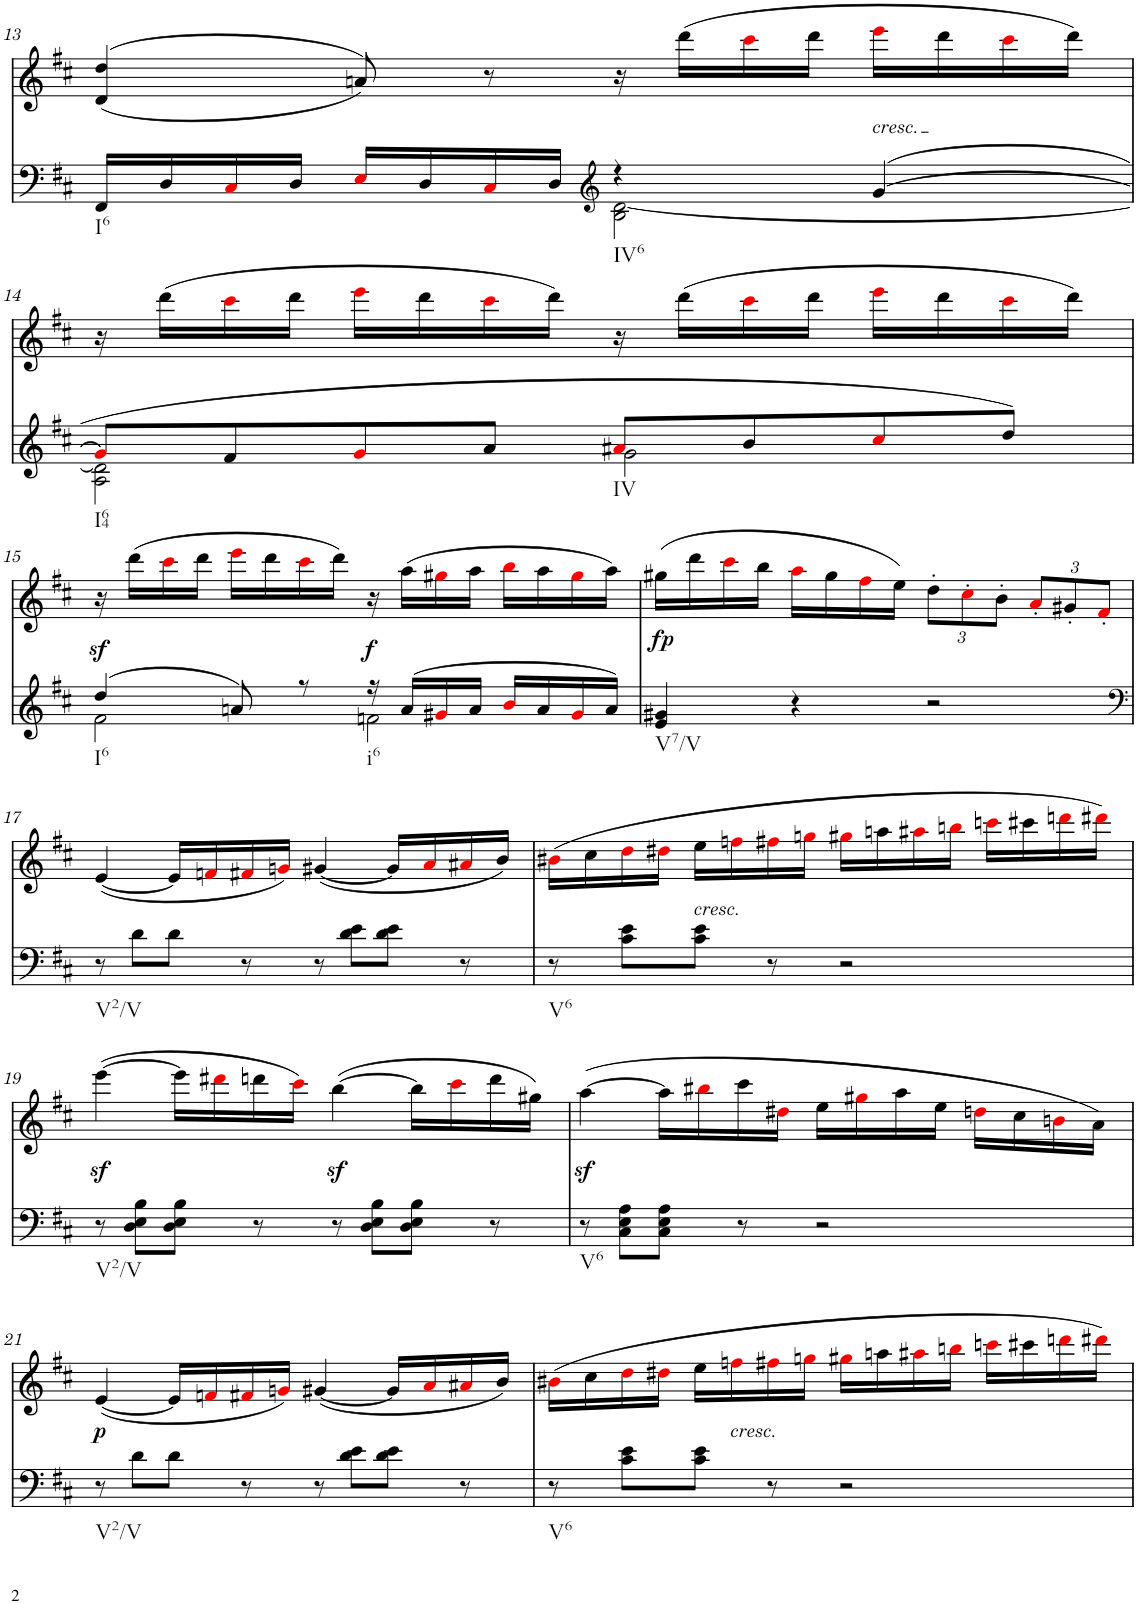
**kern	**kern	**text	**dynam
*part2	*part1	*part1	*part1
*staff2	*staff1	*staff1	*staff1
*I"Piano	*I"Piano	*	*
*I'Pno	*I'Pno	*	*
!!LO:PB:g=z
*clefF4	*clefG2	*	*
*k[f#c#]	*k[f#c#]	*	*
*D:	*D:	*	*
*M4/4	*M4/4	*	*
=13	=13	=13	=13
*^	*	*	*
!LO:TX:b:t=I6	!	!	!	!
16FF#/LL	2ryy	((>4d/ 4dd/	.	.
16D/	.	.	.	.
16C#i/	.	.	.	.
16D/JJ	.	.	.	.
16Ei/LL	.	8an/))	.	.
16D/	.	.	.	.
16C#i/	.	8r	.	.
16D/JJ	.	.	.	.
*clefG2	*	*	*	*
!LO:TX:b:t=IV6	!	!	!	!
4r	2B\ [2d\	16r	.	.
!	!	!	!LO:LY:b	!
.	.	(16ddd\LL	<	.
.	.	16ccc#i\	.	.
.	.	16ddd\JJ	.	.
!	!	!LO:TX:b:i:t=cresc.	!	!
([4g/	.	16eeei\LL	.	.
.	.	16ddd\	.	.
.	.	16ccc#i\	.	.
.	.	16ddd\JJ)	.	.
!!LO:LB:g=z
=14	=14	=14	=14	=14
!LO:TX:b:t=I64	!	!	!	!
8gi/L]	2A\ 2d\]	16r	.	.
.	.	(16ddd\LL	.	.
8f#/	.	16ccc#i\	.	.
.	.	16ddd\JJ	.	.
8gi/	.	16eeei\LL	.	.
.	.	16ddd\	.	.
8a/J	.	16ccc#i\	.	.
.	.	16ddd\JJ)	.	.
!LO:TX:b:t=IV	!	!	!	!
8a#Xi/L	2g\	16r	.	.
.	.	(16ddd\LL	.	.
8b/	.	16ccc#i\	.	.
.	.	16ddd\JJ	.	.
8cc#i/	.	16eeei\LL	.	.
.	.	16ddd\	.	.
8dd/J)	.	16ccc#i\	.	.
.	.	16ddd\JJ)	.	.
!!LO:LB:g=z
=15	=15	=15	=15	=15
!LO:TX:b:t=I6	!	!	!	!
!	!	!	!	!LO:DY:b
(4dd/	2f#\	16r	.	sf
.	.	(16ddd\LL	.	.
.	.	16ccc#i\	.	.
.	.	16ddd\JJ	.	.
8an/)	.	16eeei\LL	.	.
.	.	16ddd\	.	.
8r	.	16ccc#i\	.	.
.	.	16ddd\JJ)	.	.
!LO:TX:b:t=i6	!	!	!	!
!	!	!	!	!LO:DY:b
16r	2fn\	16r	.	f
!	!	!	!LO:LY:b	!
(16a/LL	.	(16aa\LL	f	.
16g#Xi/	.	16gg#Xi\	.	.
16a/JJ	.	16aa\JJ	.	.
16bi/LL	.	16bbi\LL	.	.
16a/	.	16aa\	.	.
16g#i/	.	16gg#i\	.	.
16a/JJ)	.	16aa\JJ)	.	.
*v	*v	*	*	*
=16	=16	=16	=16
!LO:TX:b:t=V7/V	!	!	!
!	!	!	!LO:DY:b
4e/ 4g#X/	(16gg#X\LL	.	fp
.	16ddd\	.	.
.	16ccc#i\	.	.
.	16bb\JJ	.	.
4r	16aai\LL	.	.
.	16gg#\	.	.
.	16ff#i\	.	.
.	16ee\JJ)	.	.
*	*Xbrackettup	*	*
2r	12dd'\L	.	.
.	12cc#'i\	.	.
.	12b'\J	.	.
.	12a'i/L	.	.
.	12g#X'/	.	.
.	12f#'i/J	.	.
!!LO:LB:g=z
=17	=17	=17	=17
*clefF4	*	*	*
!LO:TX:b:t=V2/V	!	!	!
8r	([4e/	.	.
8d\L	.	.	.
8d\J	16e/LL]	.	.
.	16fni/	.	.
8r	16f#Xi/	.	.
.	16gni/JJ)	.	.
8r	([4g#X/	.	.
8d\ 8e\L	.	.	.
8d\ 8e\J	16g#/LL]	.	.
.	16ai/	.	.
8r	16a#Xi/	.	.
.	16b/JJ)	.	.
=18	=18	=18	=18
!LO:TX:b:t=V6	!	!	!
8r	(16b#Xi\LL	.	.
.	16cc#\	.	.
8c#\ 8e\L	16ddi\	.	.
!	!	!LO:LY:b	!
.	16dd#Xi\JJ	<	.
!	!LO:TX:b:i:t=cresc.	!	!
8c#\ 8e\J	16ee\LL	.	.
.	16ffni\	.	.
8r	16ff#Xi\	.	.
.	16ggni\JJ	.	.
2r	16gg#Xi\LL	.	.
.	16aan\	.	.
.	16aa#Xi\	.	.
.	16bbni\JJ	.	.
.	16cccni\LL	.	.
.	16ccc#X\	.	.
.	16dddni\	.	.
.	16ddd#Xi\JJ)	.	.
!!LO:LB:g=z
=19	=19	=19	=19
!LO:TX:b:t=V2/V	!	!	!
8r	([4eeez<\	.	.
8D\ 8E\ 8B\L	.	.	.
8D\ 8E\ 8B\J	16eee\LL]	.	.
.	16ddd#Xi\	.	.
8r	16dddn\	.	.
.	16ccc#i\JJ)	.	.
8r	([4bbz<\	.	.
8D\ 8E\ 8B\L	.	.	.
8D\ 8E\ 8B\J	16bb\LL]	.	.
.	16ccc#i\	.	.
8r	16ddd\	.	.
.	16gg#X\JJ)	.	.
=20	=20	=20	=20
!LO:TX:b:t=V6	!	!	!
8r	([4aaz<\	.	.
8C#\ 8E\ 8A\L	.	.	.
8C#\ 8E\ 8A\J	16aa\LL]	.	.
.	16bb#Xi\	.	.
8r	16ccc#\	.	.
.	16dd#Xi\JJ	.	.
2r	16ee\LL	.	.
.	16gg#Xi\	.	.
.	16aa\	.	.
.	16ee\JJ	.	.
.	16ddni\LL	.	.
.	16cc#\	.	.
.	16bni\	.	.
.	16a\JJ)	.	.
!!LO:LB:g=z
=21	=21	=21	=21
!LO:TX:b:t=V2/V	!	!	!
!	!	!LO:LY:b	!LO:DY:b
8r	([4e/	p	p
8d\L	.	.	.
8d\J	16e/LL]	.	.
.	16fni/	.	.
8r	16f#Xi/	.	.
.	16gni/JJ)	.	.
8r	([4g#X/	.	.
8d\ 8e\L	.	.	.
8d\ 8e\J	16g#/LL]	.	.
.	16ai/	.	.
8r	16a#Xi/	.	.
.	16b/JJ)	.	.
=22	=22	=22	=22
!LO:TX:b:t=V6	!	!	!
8r	(16b#Xi\LL	.	.
.	16cc#\	.	.
8c#\ 8e\L	16ddi\	.	.
.	16dd#Xi\JJ	.	.
8c#\ 8e\J	16ee\LL	.	.
!	!LO:TX:b:i:t=cresc.	!	!
!	!	!LO:LY:b	!
.	16ffni\	<	.
8r	16ff#Xi\	.	.
.	16ggni\JJ	.	.
2r	16gg#Xi\LL	.	.
.	16aan\	.	.
.	16aa#Xi\	.	.
.	16bbni\JJ	.	.
.	16cccni\LL	.	.
.	16ccc#X\	.	.
.	16dddni\	.	.
.	16ddd#Xi\JJ)	.	.
=	=	=	=
*-	*-	*-	*-
